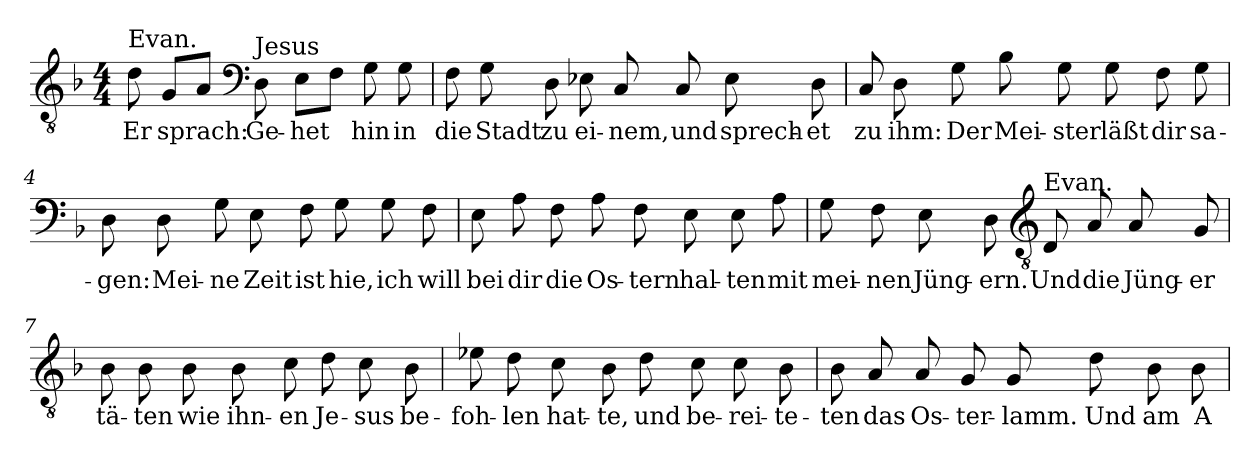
**kern	**text
*part1	*part1
*staff1	*staff1
!!LO:PB:g=z
*clefGv2	*
*k[b-]	*
*F:	*
*M4/4	*
=1	=1
!LO:TX:a:t=Evan.	!
!	!LO:LY:b:color=#000000
8di\	Er
!	!LO:LY:b:color=#000000
8Gi/L	sprach:
8Ai/J	.
*clefF4	*
!LO:TX:a:t=Jesus	!
!	!LO:LY:b:color=#000000
8Di\	Ge-
!	!LO:LY:b:color=#000000
8Ei\L	-het
8Fi\J	.
!	!LO:LY:b:color=#000000
8Gi\	hin
!	!LO:LY:b:color=#000000
8Gi\	in
=2	=2
!	!LO:LY:b:color=#000000
8Fi\	die
!	!LO:LY:b:color=#000000
8Gi\	Stadt
!	!LO:LY:b:color=#000000
8Di\	zu
!	!LO:LY:b:color=#000000
8E-Xi\	ei-
!	!LO:LY:b:color=#000000
8Ci/	-nem,
!	!LO:LY:b:color=#000000
8Ci/	und
!	!LO:LY:b:color=#000000
8E-i\	sprech-
!	!LO:LY:b:color=#000000
8Di\	-et
=3	=3
!	!LO:LY:b:color=#000000
8Ci/	zu
!	!LO:LY:b:color=#000000
8Di\	ihm:
!	!LO:LY:b:color=#000000
8Gi\	Der
!	!LO:LY:b:color=#000000
8B-i\	Mei-
!	!LO:LY:b:color=#000000
8Gi\	-ster
!	!LO:LY:b:color=#000000
8Gi\	läßt
!	!LO:LY:b:color=#000000
8Fi\	dir
!	!LO:LY:b:color=#000000
8Gi\	sa-
!!LO:LB:g=z
=4	=4
!	!LO:LY:b:color=#000000
8Di\	-gen:
!	!LO:LY:b:color=#000000
8Di\	Mei-
!	!LO:LY:b:color=#000000
8Gi\	-ne
!	!LO:LY:b:color=#000000
8Ei\	Zeit
!	!LO:LY:b:color=#000000
8Fi\	ist
!	!LO:LY:b:color=#000000
8Gi\	hie,
!	!LO:LY:b:color=#000000
8Gi\	ich
!	!LO:LY:b:color=#000000
8Fi\	will
=5	=5
!	!LO:LY:b:color=#000000
8Ei\	bei
!	!LO:LY:b:color=#000000
8Ai\	dir
!	!LO:LY:b:color=#000000
8Fi\	die
!	!LO:LY:b:color=#000000
8Ai\	Os-
!	!LO:LY:b:color=#000000
8Fi\	-tern
!	!LO:LY:b:color=#000000
8Ei\	hal-
!	!LO:LY:b:color=#000000
8Ei\	-ten
!	!LO:LY:b:color=#000000
8Ai\	mit
=6	=6
!	!LO:LY:b:color=#000000
8Gi\	mei-
!	!LO:LY:b:color=#000000
8Fi\	-nen
!	!LO:LY:b:color=#000000
8Ei\	Jüng-
!	!LO:LY:b:color=#000000
8Di\	-ern.
*clefGv2	*
!LO:TX:a:t=Evan.	!
!	!LO:LY:b:color=#000000
8Di/	Und
!	!LO:LY:b:color=#000000
8Ai/	die
!	!LO:LY:b:color=#000000
8Ai/	Jüng-
!	!LO:LY:b:color=#000000
8Gi/	-er
=7	=7
!	!LO:LY:b:color=#000000
8B-i\	tä-
!	!LO:LY:b:color=#000000
8B-i\	-ten
!	!LO:LY:b:color=#000000
8B-i\	wie
!	!LO:LY:b:color=#000000
8B-i\	ihn-
!	!LO:LY:b:color=#000000
8ci\	-en
!	!LO:LY:b:color=#000000
8di\	Je-
!	!LO:LY:b:color=#000000
8ci\	-sus
!	!LO:LY:b:color=#000000
8B-i\	be-
!!LO:LB:g=z
=8	=8
!	!LO:LY:b:color=#000000
8e-Xi\	-foh-
!	!LO:LY:b:color=#000000
8di\	-len
!	!LO:LY:b:color=#000000
8ci\	hat-
!	!LO:LY:b:color=#000000
8B-i\	-te,
!	!LO:LY:b:color=#000000
8di\	und
!	!LO:LY:b:color=#000000
8ci\	be-
!	!LO:LY:b:color=#000000
8ci\	-rei-
!	!LO:LY:b:color=#000000
8B-i\	-te-
=9	=9
!	!LO:LY:b:color=#000000
8B-i\	-ten
!	!LO:LY:b:color=#000000
8Ai/	das
!	!LO:LY:b:color=#000000
8Ai/	Os-
!	!LO:LY:b:color=#000000
8Gi/	-ter-
!	!LO:LY:b:color=#000000
8Gi/	-lamm.
!	!LO:LY:b:color=#000000
8di\	Und
!	!LO:LY:b:color=#000000
8B-i\	am
!	!LO:LY:b:color=#000000
8B-i\	A-
=	=
*-	*-
